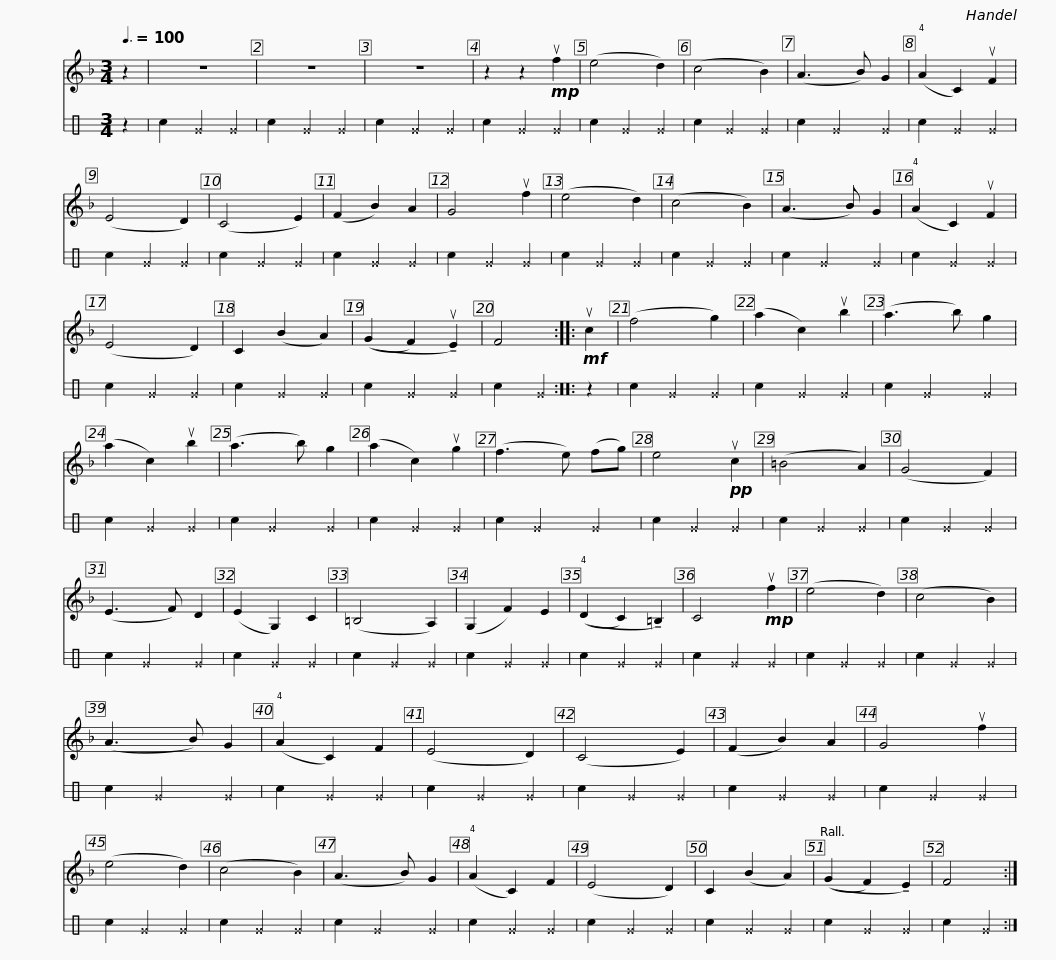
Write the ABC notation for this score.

X:1
%%score 1 2
L:1/8
Q:3/8=100
M:3/4
I:linebreak $
K:F
V:1 treble
V:2 perc stafflines=3
K:none
V:1
 z2 | z6 | z6 | z6 | z2 z2!mp! uf2 | %5
 (e4 d2) | (c4 B2) | (A3 B) G2 | (!4!A2 C2) uF2 |$ (E4 D2) | %10
 (C4 E2) | (F2 B2) A2 | G4 uf2 | (e4 d2) | (c4 B2) | %15
 (A3 B) G2 | (!4!A2 C2) uF2 |$ (E4 D2) | C2 (B2 A2) | ((G2 F2) !tenuto!uE2) | %20
 F4 ::$!mf! uc2 | (f4 g2) | (a2 c2) ub2 | (a3 b) g2 | %25
 (a2 c2) ub2 | (a3 b) g2 | (a2 c2) ug2 |$ (f3 e) (fg) | e4!pp! uc2 | %30
 (=B4 A2) | (G4 F2) | (E3 F) D2 | (E2 G,2) C2 | (=B,4 A,2) |$ %35
 (G,2 F2) E2 |$ ((!4!D2 C2) !tenuto!=B,2) | C4!mp! uf2 | (e4 d2) | (c4 B2) | %40
 (A3 B) G2 | (!4!A2 C2) F2 | (E4 D2) |$ (C4 E2) | (F2 B2) A2 | %45
 G4 uf2 | (e4 d2) | (c4 B2) | (A3 B) G2 | (!4!A2 C2) F2 |$ %50
 (E4 D2) | C2 (B2 A2) | ((G2 F2) !tenuto!E2) | F4 :| %54
V:2
[K:C] z2 | c2 ^G2 ^G2 | c2 ^G2 ^G2 | c2 ^G2 ^G2 | c2 ^G2 ^G2 | %5
 c2 ^G2 ^G2 | c2 ^G2 ^G2 | c2 ^G2 ^G2 | c2 ^G2 ^G2 |$ c2 ^G2 ^G2 | %10
 c2 ^G2 ^G2 | c2 ^G2 ^G2 | c2 ^G2 ^G2 | c2 ^G2 ^G2 | c2 ^G2 ^G2 | %15
 c2 ^G2 ^G2 | c2 ^G2 ^G2 |$ c2 ^G2 ^G2 | c2 ^G2 ^G2 | c2 ^G2 ^G2 | %20
 c2 ^G2 ::$ z2 | c2 ^G2 ^G2 | c2 ^G2 ^G2 | c2 ^G2 ^G2 | %25
 c2 ^G2 ^G2 | c2 ^G2 ^G2 | c2 ^G2 ^G2 |$ c2 ^G2 ^G2 | c2 ^G2 ^G2 | %30
 c2 ^G2 ^G2 | c2 ^G2 ^G2 | c2 ^G2 ^G2 | c2 ^G2 ^G2 | c2 ^G2 ^G2 |$ %35
 c2 ^G2 ^G2 |$ c2 ^G2 ^G2 | c2 ^G2 ^G2 | c2 ^G2 ^G2 | c2 ^G2 ^G2 | %40
 c2 ^G2 ^G2 | c2 ^G2 ^G2 | c2 ^G2 ^G2 |$ c2 ^G2 ^G2 | c2 ^G2 ^G2 | %45
 c2 ^G2 ^G2 | c2 ^G2 ^G2 | c2 ^G2 ^G2 | c2 ^G2 ^G2 | c2 ^G2 ^G2 |$ %50
 c2 ^G2 ^G2 | c2 ^G2 ^G2 | c2 ^G2 ^G2 | c2 ^G2 :| %54
